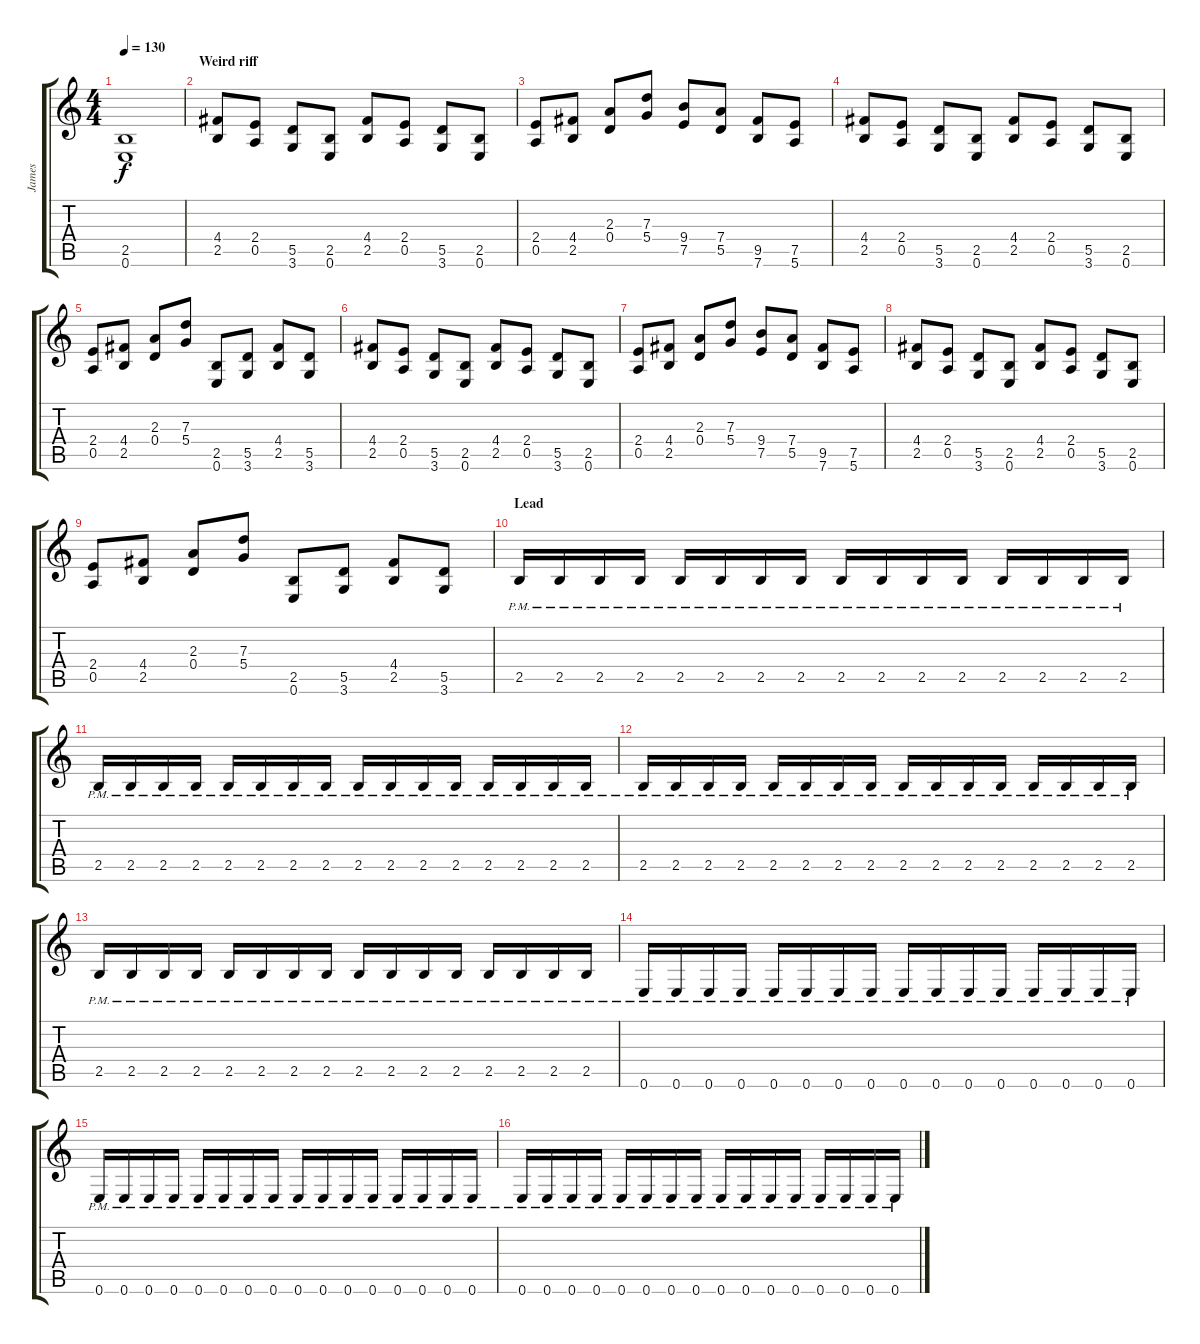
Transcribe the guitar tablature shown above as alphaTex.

\track ("James" "James") {instrument distortionguitar}
\staff {score tabs}
\tuning (E4 B3 G3 D3 A2 E2) {hide}
\ts (4 4)
\tempo 130
\clef g2
\ks c
(2.5{t} 0.6{t}).1{dy f} |
\section ("" "Weird riff")
(4.4 2.5).8 (2.4 0.5).8 (5.5 3.6).8 (2.5 0.6).8 (4.4 2.5).8 (2.4 0.5).8 (5.5 3.6).8 (2.5 0.6).8 |
(2.4 0.5).8 (4.4 2.5).8 (2.3 0.4).8 (7.3 5.4).8 (9.4 7.5).8 (7.4 5.5).8 (9.5 7.6).8 (7.5 5.6).8 |
(4.4 2.5).8 (2.4 0.5).8 (5.5 3.6).8 (2.5 0.6).8 (4.4 2.5).8 (2.4 0.5).8 (5.5 3.6).8 (2.5 0.6).8 |
(2.4 0.5).8 (4.4 2.5).8 (2.3 0.4).8 (7.3 5.4).8 (2.5 0.6).8 (5.5 3.6).8 (4.4 2.5).8 (5.5 3.6).8 |
(4.4 2.5).8 (2.4 0.5).8 (5.5 3.6).8 (2.5 0.6).8 (4.4 2.5).8 (2.4 0.5).8 (5.5 3.6).8 (2.5 0.6).8 |
(2.4 0.5).8 (4.4 2.5).8 (2.3 0.4).8 (7.3 5.4).8 (9.4 7.5).8 (7.4 5.5).8 (9.5 7.6).8 (7.5 5.6).8 |
(4.4 2.5).8 (2.4 0.5).8 (5.5 3.6).8 (2.5 0.6).8 (4.4 2.5).8 (2.4 0.5).8 (5.5 3.6).8 (2.5 0.6).8 |
(2.4 0.5).8 (4.4 2.5).8 (2.3 0.4).8 (7.3 5.4).8 (2.5 0.6).8 (5.5 3.6).8 (4.4 2.5).8 (5.5 3.6).8 |
\section ("" "Lead")
2.5{pm}.16 2.5{pm}.16 2.5{pm}.16 2.5{pm}.16 2.5{pm}.16 2.5{pm}.16 2.5{pm}.16 2.5{pm}.16 2.5{pm}.16 2.5{pm}.16 2.5{pm}.16 2.5{pm}.16 2.5{pm}.16 2.5{pm}.16 2.5{pm}.16 2.5{pm}.16 |
2.5{pm}.16 2.5{pm}.16 2.5{pm}.16 2.5{pm}.16 2.5{pm}.16 2.5{pm}.16 2.5{pm}.16 2.5{pm}.16 2.5{pm}.16 2.5{pm}.16 2.5{pm}.16 2.5{pm}.16 2.5{pm}.16 2.5{pm}.16 2.5{pm}.16 2.5{pm}.16 |
2.5{pm}.16 2.5{pm}.16 2.5{pm}.16 2.5{pm}.16 2.5{pm}.16 2.5{pm}.16 2.5{pm}.16 2.5{pm}.16 2.5{pm}.16 2.5{pm}.16 2.5{pm}.16 2.5{pm}.16 2.5{pm}.16 2.5{pm}.16 2.5{pm}.16 2.5{pm}.16 |
2.5{pm}.16 2.5{pm}.16 2.5{pm}.16 2.5{pm}.16 2.5{pm}.16 2.5{pm}.16 2.5{pm}.16 2.5{pm}.16 2.5{pm}.16 2.5{pm}.16 2.5{pm}.16 2.5{pm}.16 2.5{pm}.16 2.5{pm}.16 2.5{pm}.16 2.5{pm}.16 |
0.6{pm}.16 0.6{pm}.16 0.6{pm}.16 0.6{pm}.16 0.6{pm}.16 0.6{pm}.16 0.6{pm}.16 0.6{pm}.16 0.6{pm}.16 0.6{pm}.16 0.6{pm}.16 0.6{pm}.16 0.6{pm}.16 0.6{pm}.16 0.6{pm}.16 0.6{pm}.16 |
0.6{pm}.16 0.6{pm}.16 0.6{pm}.16 0.6{pm}.16 0.6{pm}.16 0.6{pm}.16 0.6{pm}.16 0.6{pm}.16 0.6{pm}.16 0.6{pm}.16 0.6{pm}.16 0.6{pm}.16 0.6{pm}.16 0.6{pm}.16 0.6{pm}.16 0.6{pm}.16 |
0.6{pm}.16 0.6{pm}.16 0.6{pm}.16 0.6{pm}.16 0.6{pm}.16 0.6{pm}.16 0.6{pm}.16 0.6{pm}.16 0.6{pm}.16 0.6{pm}.16 0.6{pm}.16 0.6{pm}.16 0.6{pm}.16 0.6{pm}.16 0.6{pm}.16 0.6{pm}.16
